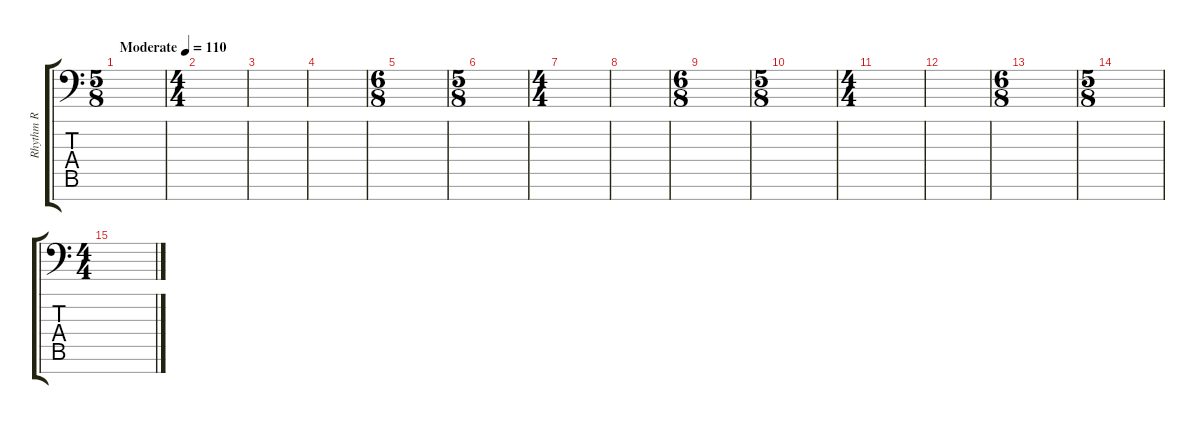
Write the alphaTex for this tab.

\track ("Rhythm R" "Rhythm R") {instrument overdrivenguitar}
\staff {score tabs}
\tuning (Eb4 Bb3 Gb3 Db3 Ab2 Eb2 Ab1) {hide}
\ts (5 8)
\tempo (110 "Moderate")
\clef f4
\ks c
|
\ts (4 4)
|
|
|
\ts (6 8)
|
\ts (5 8)
|
\ts (4 4)
|
|
\ts (6 8)
|
\ts (5 8)
|
\ts (4 4)
|
|
\ts (6 8)
|
\ts (5 8)
|
\ts (4 4)
